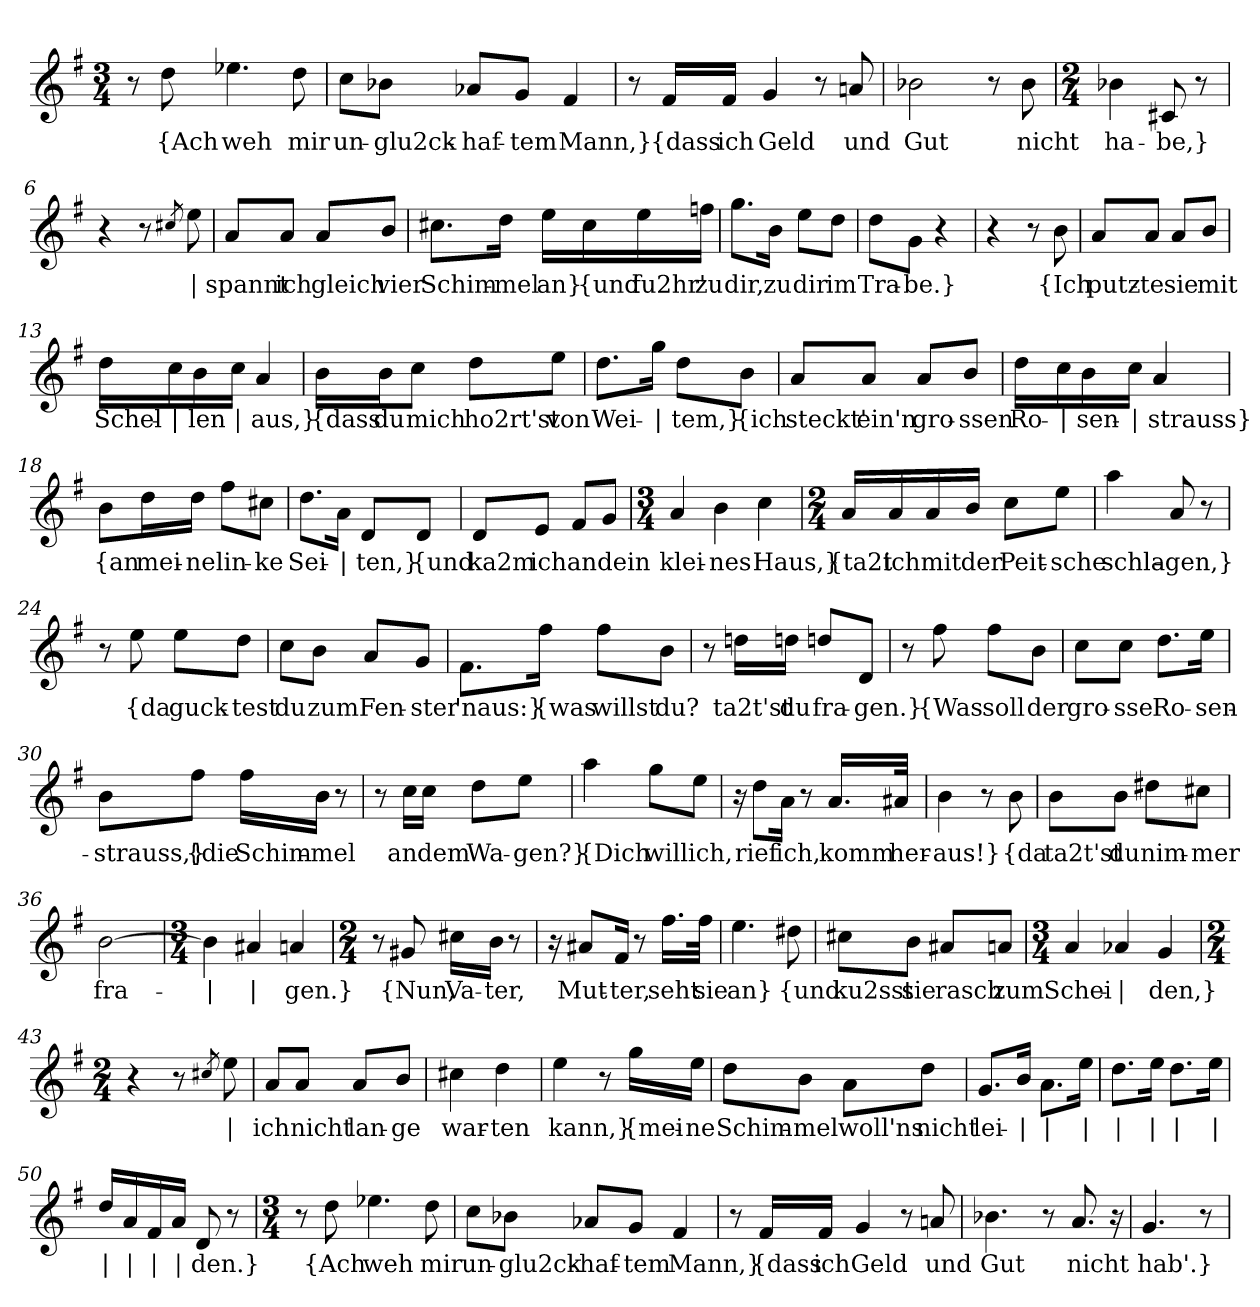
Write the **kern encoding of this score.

**kern	**text
*part1	*part1
*staff1	*staff1
*clefG2	*
*k[f#]	*
*M3/4	*
=1	=1
8r	.
!	!LO:LY:b
8dd\	{Ach
!	!LO:LY:b
4.ee-X\	weh
!	!LO:LY:b
8dd\	mir
=2	=2
!	!LO:LY:b
8cc\L	un-
!	!LO:LY:b
8b-X\J	-glu2ck-
!	!LO:LY:b
8a-X/L	-haf-
!	!LO:LY:b
8g/J	-tem
!	!LO:LY:b
4f#/	Mann,}
=3	=3
8r	.
!	!LO:LY:b
16f#/LL	{dass
!	!LO:LY:b
16f#/JJ	ich
!	!LO:LY:b
4g/	Geld
8r	.
!	!LO:LY:b
8an/	und
=4	=4
!	!LO:LY:b
2b-X\	Gut
8r	.
!	!LO:LY:b
8b-\	nicht
=5	=5
*M2/4	*
!	!LO:LY:b
4b-X\	ha-
!	!LO:LY:b
8c#X/	-be,}
8r	.
!!LO:LB:g=z
=6	=6
4r	.
8r	.
8qcc#X/	.
!	!LO:LY:b
8ee\	|
=7	=7
!	!LO:LY:b
8a/L	spannt
!	!LO:LY:b
8a/J	ich
!	!LO:LY:b
8a/L	gleich
!	!LO:LY:b
8b/J	vier
=8	=8
!	!LO:LY:b
8.cc#X\L	Schim-
!	!LO:LY:b
16dd\Jk	-mel
!	!LO:LY:b
16ee\LL	an}
!	!LO:LY:b
16cc#\	{und
!	!LO:LY:b
16ee\	fu2hr'
!	!LO:LY:b
16ffn\JJ	zu
=9	=9
!	!LO:LY:b
8.gg\L	dir,
!	!LO:LY:b
16b\Jk	zu
!	!LO:LY:b
8ee\L	dir
!	!LO:LY:b
8dd\J	im
=10	=10
!	!LO:LY:b
8dd\L	Tra-
!	!LO:LY:b
8g\J	-be.}
4r	.
=11	=11
4r	.
8r	.
!	!LO:LY:b
8b\	{Ich
!!LO:LB:g=z
=12	=12
!	!LO:LY:b
8a/L	putz-
!	!LO:LY:b
8a/J	-te
!	!LO:LY:b
8a/L	sie
!	!LO:LY:b
8b/J	mit
=13	=13
!	!LO:LY:b
16dd\LL	Schel-
!	!LO:LY:b
16cc\	|
!	!LO:LY:b
16b\	-len
!	!LO:LY:b
16cc\JJ	|
!	!LO:LY:b
4a/	aus,}
=14	=14
!	!LO:LY:b
16b\LL	{dass
!	!LO:LY:b
16b\J	du
!	!LO:LY:b
8cc\J	mich
!	!LO:LY:b
8dd\L	ho2rt'st
!	!LO:LY:b
8ee\J	von
=15	=15
!	!LO:LY:b
8.dd\L	Wei-
!	!LO:LY:b
16gg\Jk	|
!	!LO:LY:b
8dd\L	-tem,}
!	!LO:LY:b
8b\J	{ich
=16	=16
!	!LO:LY:b
8a/L	steckt'
!	!LO:LY:b
8a/J	ein'n
!	!LO:LY:b
8a/L	gro-
!	!LO:LY:b
8b/J	-ssen
!!LO:LB:g=z
=17	=17
!	!LO:LY:b
16dd\LL	Ro-
!	!LO:LY:b
16cc\	|
!	!LO:LY:b
16b\	-sen-
!	!LO:LY:b
16cc\JJ	|
!	!LO:LY:b
4a/	-strauss}
=18	=18
!	!LO:LY:b
8b\L	{an
!	!LO:LY:b
16dd\L	mei-
!	!LO:LY:b
16dd\JJ	-ne
!	!LO:LY:b
8ff#\L	lin-
!	!LO:LY:b
8cc#X\J	-ke
=19	=19
!	!LO:LY:b
8.dd\L	Sei-
!	!LO:LY:b
16a\Jk	|
!	!LO:LY:b
8d/L	-ten,}
!	!LO:LY:b
8d/J	{und
=20	=20
!	!LO:LY:b
8d/L	ka2m
!	!LO:LY:b
8e/J	ich
!	!LO:LY:b
8f#/L	an
!	!LO:LY:b
8g/J	dein
=21	=21
*M3/4	*
!	!LO:LY:b
4a/	klei-
!	!LO:LY:b
4b\	-nes
!	!LO:LY:b
4cc\	Haus,}
!!LO:LB:g=z
=22	=22
*M2/4	*
!	!LO:LY:b
16a/LL	{ta2t
!	!LO:LY:b
16a/	ich
!	!LO:LY:b
16a/	mit
!	!LO:LY:b
16b/JJ	der
!	!LO:LY:b
8cc\L	Peit-
!	!LO:LY:b
8ee\J	-sche
=23	=23
!	!LO:LY:b
4aa\	schla-
!	!LO:LY:b
8a/	-gen,}
8r	.
=24	=24
8r	.
!	!LO:LY:b
8ee\	{da
!	!LO:LY:b
8ee\L	guck-
!	!LO:LY:b
8dd\J	-test
=25	=25
!	!LO:LY:b
8cc\L	du
!	!LO:LY:b
8b\J	zum
!	!LO:LY:b
8a/L	Fen-
!	!LO:LY:b
8g/J	-ster
=26	=26
!	!LO:LY:b
8.f#\L	'naus:}
!	!LO:LY:b
16ff#\Jk	{was
!	!LO:LY:b
8ff#\L	willst
!	!LO:LY:b
8b\J	du?
!!LO:LB:g=z
=27	=27
8r	.
!	!LO:LY:b
16ddn\LL	ta2t'st
!	!LO:LY:b
16ddn\JJ	du
!	!LO:LY:b
8ddn/L	fra-
!	!LO:LY:b
8d/J	-gen.}
=28	=28
8r	.
!	!LO:LY:b
8ff#\	{Was
!	!LO:LY:b
8ff#\L	soll
!	!LO:LY:b
8b\J	der
=29	=29
!	!LO:LY:b
8cc\L	gro-
!	!LO:LY:b
8cc\J	-sse
!	!LO:LY:b
8.dd\L	Ro-
!	!LO:LY:b
16ee\Jk	-sen-
=30	=30
!	!LO:LY:b
8b\L	-strauss,}
!	!LO:LY:b
8ff#\J	{die
!	!LO:LY:b
16ff#\LL	Schim-
!	!LO:LY:b
16b\JJ	-mel
8r	.
=31	=31
8r	.
!	!LO:LY:b
16cc\LL	an
!	!LO:LY:b
16cc\JJ	dem
!	!LO:LY:b
8dd\L	Wa-
!	!LO:LY:b
8ee\J	-gen?}
!!LO:LB:g=z
=32	=32
!	!LO:LY:b
4aa\	{Dich
!	!LO:LY:b
8gg\L	will
!	!LO:LY:b
8ee\J	ich,
=33	=33
16r	.
!	!LO:LY:b
8dd\L	rief
!	!LO:LY:b
16a\Jk	ich,
8r	.
!	!LO:LY:b
16.a/LL	komm
!	!LO:LY:b
32a#X/JJk	her-
=34	=34
!	!LO:LY:b
4b\	-aus!}
8r	.
!	!LO:LY:b
8b\	{da
=35	=35
!	!LO:LY:b
8b\L	ta2t'st
!	!LO:LY:b
8b\J	du
!	!LO:LY:b
8dd#X\L	nim-
!	!LO:LY:b
8cc#X\J	-mer
=36	=36
!	!LO:LY:b
[2b\	fra-
=37	=37
*M3/4	*
!	!LO:LY:b
4b\]	|
!	!LO:LY:b
4a#X/	|
!	!LO:LY:b
4an/	-gen.}
!!LO:LB:g=z
=38	=38
*M2/4	*
8r	.
!	!LO:LY:b
8g#X/	{Nun,
!	!LO:LY:b
16cc#X\LL	Va-
!	!LO:LY:b
16b\JJ	-ter,
8r	.
=39	=39
16r	.
!	!LO:LY:b
8a#X/L	Mut-
!	!LO:LY:b
16f#/Jk	-ter,
8r	.
!	!LO:LY:b
16.ff#\LL	seht
!	!LO:LY:b
32ff#\JJk	sie
=40	=40
!	!LO:LY:b
4.ee\	an}
!	!LO:LY:b
8dd#X\	{und
=41	=41
!	!LO:LY:b
8cc#X\L	ku2sst
!	!LO:LY:b
8b\J	sie
!	!LO:LY:b
8a#X/L	rasch
!	!LO:LY:b
8an/J	zum
=42	=42
*M3/4	*
!	!LO:LY:b
4a/	Schei-
!	!LO:LY:b
4a-X/	|
!	!LO:LY:b
4g/	-den,}
=43	=43
*M2/4	*
4r	.
8r	.
8qcc#X/	.
!	!LO:LY:b
8ee\	|
!!LO:LB:g=z
=44	=44
!	!LO:LY:b
8a/L	ich
!	!LO:LY:b
8a/J	nicht
!	!LO:LY:b
8a/L	lan-
!	!LO:LY:b
8b/J	-ge
=45	=45
!	!LO:LY:b
4cc#X\	war-
!	!LO:LY:b
4dd\	-ten
=46	=46
!	!LO:LY:b
4ee\	kann,}
8r	.
!	!LO:LY:b
16gg\LL	{mei-
!	!LO:LY:b
16ee\JJ	-ne
=47	=47
!	!LO:LY:b
8dd\L	Schim-
!	!LO:LY:b
8b\J	-mel
!	!LO:LY:b
8a\L	woll'ns
!	!LO:LY:b
8dd\J	nicht
=48	=48
!	!LO:LY:b
8.g/L	lei-
!	!LO:LY:b
16b/Jk	|
!	!LO:LY:b
8.a\L	|
!	!LO:LY:b
16ee\Jk	|
=49	=49
!	!LO:LY:b
8.dd\L	|
!	!LO:LY:b
16ee\Jk	|
!	!LO:LY:b
8.dd\L	|
!	!LO:LY:b
16ee\Jk	|
!!LO:LB:g=z
=50	=50
!	!LO:LY:b
16dd/LL	|
!	!LO:LY:b
16a/	|
!	!LO:LY:b
16f#/	|
!	!LO:LY:b
16a/JJ	|
!	!LO:LY:b
8d/	-den.}
8r	.
=51	=51
*M3/4	*
8r	.
!	!LO:LY:b
8dd\	{Ach
!	!LO:LY:b
4.ee-X\	weh
!	!LO:LY:b
8dd\	mir
=52	=52
!	!LO:LY:b
8cc\L	un-
!	!LO:LY:b
8b-X\J	-glu2ck-
!	!LO:LY:b
8a-X/L	-haf-
!	!LO:LY:b
8g/J	-tem
!	!LO:LY:b
4f#/	Mann,}
=53	=53
8r	.
!	!LO:LY:b
16f#/LL	{dass
!	!LO:LY:b
16f#/JJ	ich
!	!LO:LY:b
4g/	Geld
8r	.
!	!LO:LY:b
8an/	und
=54	=54
!	!LO:LY:b
4.b-X\	Gut
8r	.
!	!LO:LY:b
8.a/	nicht
16r	.
!!LO:PB:g=z
=55	=55
!	!LO:LY:b
4.g/	hab'.}
8r	.
=	=
*-	*-
